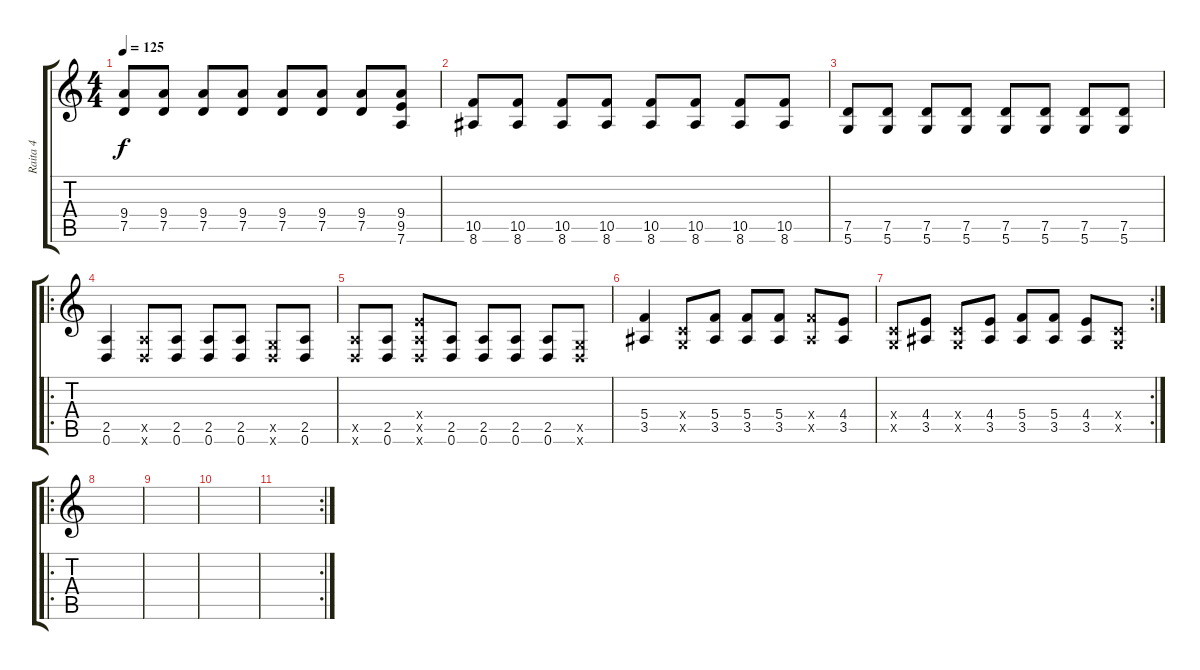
\track ("Raita 4" "Raita 4") {instrument distortionguitar}
\staff {score tabs}
\tuning (D4 A3 F3 C3 G2 D2) {hide}
\ts (4 4)
\tempo 125
\clef g2
\ks c
(9.4 7.5).8{dy f} (9.4 7.5).8 (9.4 7.5).8 (9.4 7.5).8 (9.4 7.5).8 (9.4 7.5).8 (9.4 7.5).8 (9.4 9.5 7.6).8 |
(10.5 8.6).8 (10.5 8.6).8 (10.5 8.6).8 (10.5 8.6).8 (10.5 8.6).8 (10.5 8.6).8 (10.5 8.6).8 (10.5 8.6).8 |
(7.5 5.6).8 (7.5 5.6).8 (7.5 5.6).8 (7.5 5.6).8 (7.5 5.6).8 (7.5 5.6).8 (7.5 5.6).8 (7.5 5.6).8 |
\ro
(2.5 0.6).4 (2.5{x} 0.6{x}).8 (2.5 0.6).8 (2.5 0.6).8 (2.5 0.6).8 (0.5{x} 0.6{x}).8 (2.5 0.6).8 |
(2.5{x} 0.6{x}).8 (2.5 0.6).8 (4.4{x} 2.5{x} 0.6{x}).8 (2.5 0.6).8 (2.5 0.6).8 (2.5 0.6).8 (2.5 0.6).8 (0.5{x} 0.6{x}).8 |
(5.4 3.5).4 (0.4{x} 0.5{x}).8 (5.4 3.5).8 (5.4 3.5).8 (5.4 3.5).8 (5.4{x} 3.5{x}).8 (4.4 3.5).8 |
\rc 2
(0.4{x} 0.5{x}).8 (4.4 3.5).8 (0.4{x} 0.5{x}).8 (4.4 3.5).8 (5.4 3.5).8 (5.4 3.5).8 (4.4 3.5).8 (0.4{x} 0.5{x}).8 |
\ro
|
|
|
\rc 2
